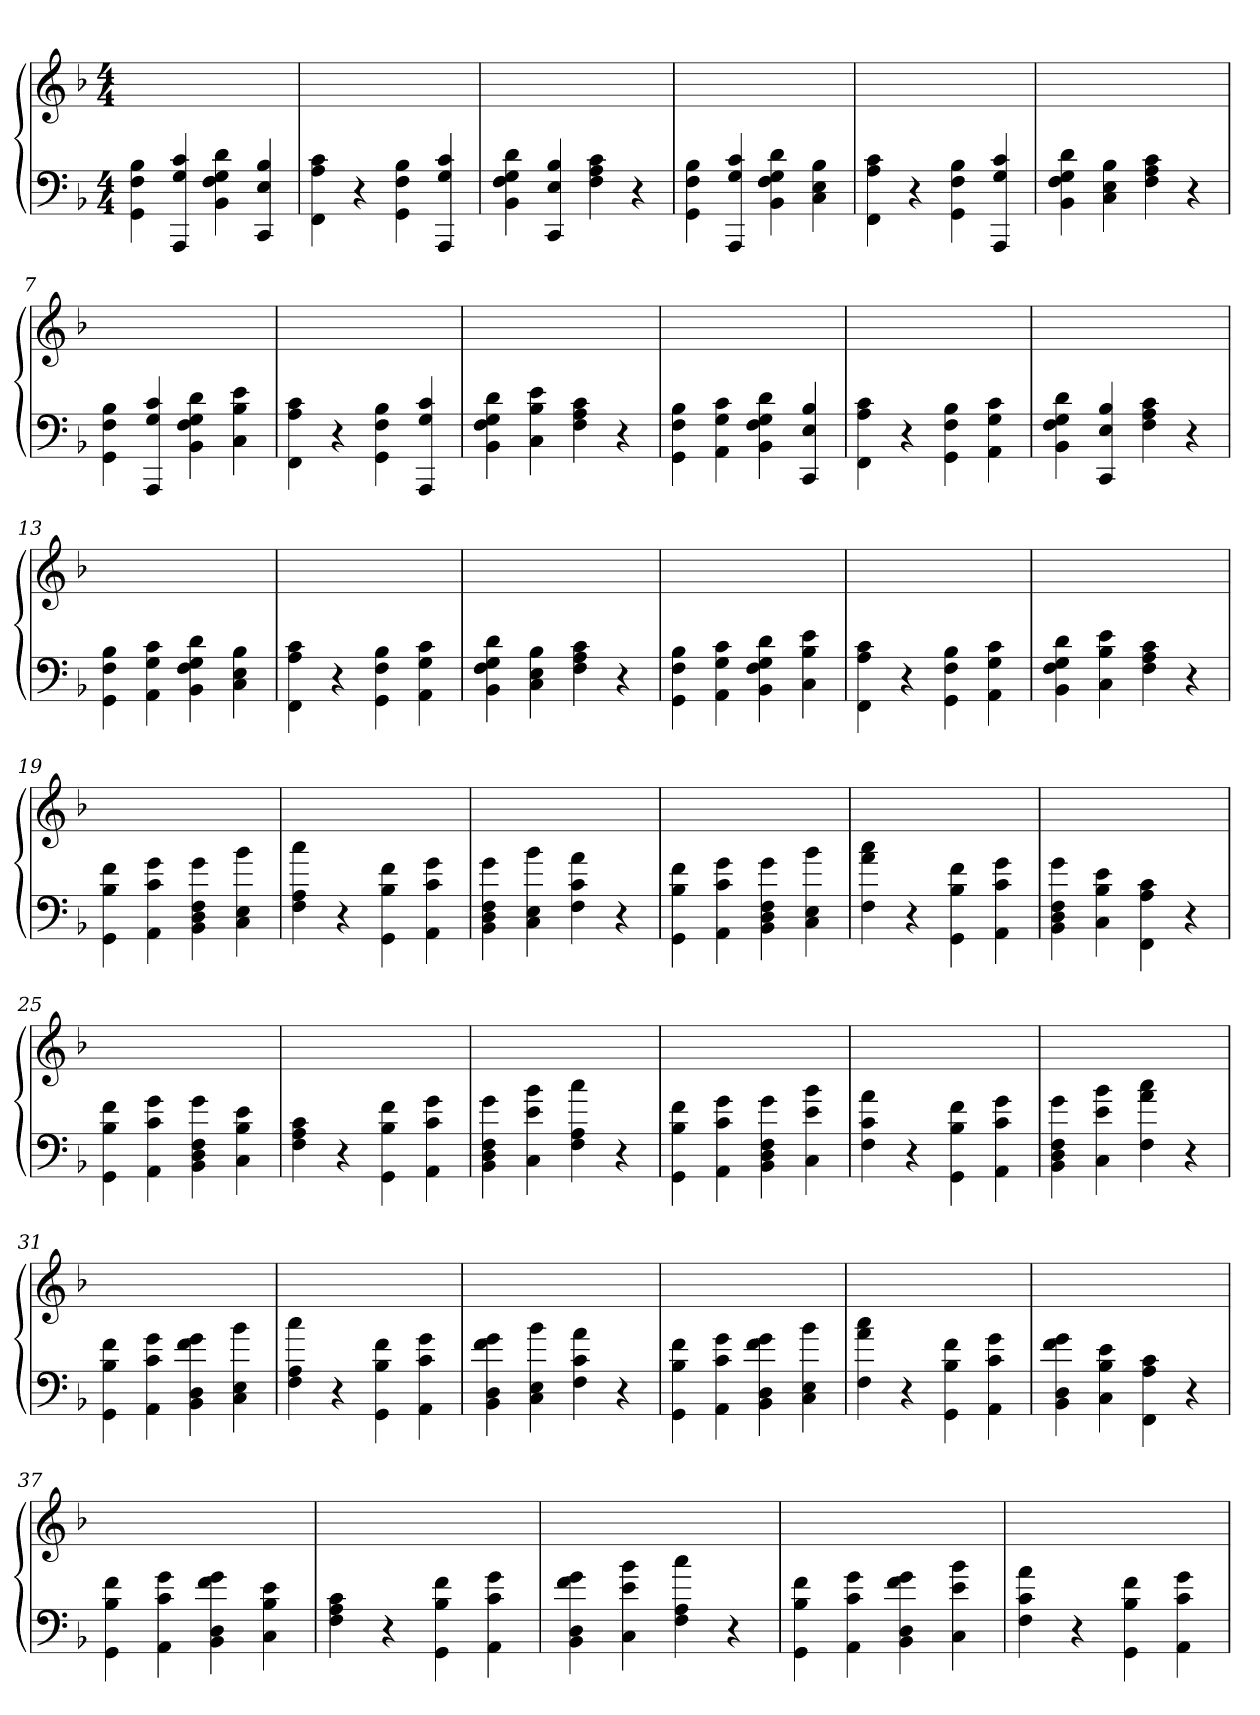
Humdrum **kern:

**kern	**kern
*part2	*part1
*staff2	*staff1
*clefF4	*clefG2
*k[b-]	*k[b-]
*F:	*F:
*M4/4	*M4/4
*MM60	*MM60
=1	=1
4GG 4F 4B-	1ryy
4AAA 4G 4c	.
4BB- 4F 4G 4d	.
4CC 4E 4B-	.
=2	=2
4FF 4A 4c	1ryy
4r	.
4GG 4F 4B-	.
4AAA 4G 4c	.
=3	=3
4BB- 4F 4G 4d	1ryy
4CC 4E 4B-	.
4F 4A 4c	.
4r	.
=4	=4
4GG 4F 4B-	1ryy
4AAA 4G 4c	.
4BB- 4F 4G 4d	.
4C 4E 4B-	.
=5	=5
4FF 4A 4c	1ryy
4r	.
4GG 4F 4B-	.
4AAA 4G 4c	.
=6	=6
4BB- 4F 4G 4d	1ryy
4C 4E 4B-	.
4F 4A 4c	.
4r	.
=7	=7
4GG 4F 4B-	1ryy
4AAA 4G 4c	.
4BB- 4F 4G 4d	.
4C 4B- 4e	.
=8	=8
4FF 4A 4c	1ryy
4r	.
4GG 4F 4B-	.
4AAA 4G 4c	.
=9	=9
4BB- 4F 4G 4d	1ryy
4C 4B- 4e	.
4F 4A 4c	.
4r	.
=10	=10
4GG 4F 4B-	1ryy
4AA 4G 4c	.
4BB- 4F 4G 4d	.
4CC 4E 4B-	.
=11	=11
4FF 4A 4c	1ryy
4r	.
4GG 4F 4B-	.
4AA 4G 4c	.
=12	=12
4BB- 4F 4G 4d	1ryy
4CC 4E 4B-	.
4F 4A 4c	.
4r	.
=13	=13
4GG 4F 4B-	1ryy
4AA 4G 4c	.
4BB- 4F 4G 4d	.
4C 4E 4B-	.
=14	=14
4FF 4A 4c	1ryy
4r	.
4GG 4F 4B-	.
4AA 4G 4c	.
=15	=15
4BB- 4F 4G 4d	1ryy
4C 4E 4B-	.
4F 4A 4c	.
4r	.
=16	=16
4GG 4F 4B-	1ryy
4AA 4G 4c	.
4BB- 4F 4G 4d	.
4C 4B- 4e	.
=17	=17
4FF 4A 4c	1ryy
4r	.
4GG 4F 4B-	.
4AA 4G 4c	.
=18	=18
4BB- 4F 4G 4d	1ryy
4C 4B- 4e	.
4F 4A 4c	.
4r	.
=19	=19
4GG 4B- 4f	1ryy
4AA 4c 4g	.
4BB- 4D 4F 4g	.
4C 4E 4b-	.
=20	=20
4F 4A 4cc	1ryy
4r	.
4GG 4B- 4f	.
4AA 4c 4g	.
=21	=21
4BB- 4D 4F 4g	1ryy
4C 4E 4b-	.
4F 4c 4a	.
4r	.
=22	=22
4GG 4B- 4f	1ryy
4AA 4c 4g	.
4BB- 4D 4F 4g	.
4C 4E 4b-	.
=23	=23
4F 4a 4cc	1ryy
4r	.
4GG 4B- 4f	.
4AA 4c 4g	.
=24	=24
4BB- 4D 4F 4g	1ryy
4C 4B- 4e	.
4FF 4A 4c	.
4r	.
=25	=25
4GG 4B- 4f	1ryy
4AA 4c 4g	.
4BB- 4D 4F 4g	.
4C 4B- 4e	.
=26	=26
4F 4A 4c	1ryy
4r	.
4GG 4B- 4f	.
4AA 4c 4g	.
=27	=27
4BB- 4D 4F 4g	1ryy
4C 4e 4b-	.
4F 4A 4cc	.
4r	.
=28	=28
4GG 4B- 4f	1ryy
4AA 4c 4g	.
4BB- 4D 4F 4g	.
4C 4e 4b-	.
=29	=29
4F 4c 4a	1ryy
4r	.
4GG 4B- 4f	.
4AA 4c 4g	.
=30	=30
4BB- 4D 4F 4g	1ryy
4C 4e 4b-	.
4F 4a 4cc	.
4r	.
=31	=31
4GG 4B- 4f	1ryy
4AA 4c 4g	.
4BB- 4D 4f 4g	.
4C 4E 4b-	.
=32	=32
4F 4A 4cc	1ryy
4r	.
4GG 4B- 4f	.
4AA 4c 4g	.
=33	=33
4BB- 4D 4f 4g	1ryy
4C 4E 4b-	.
4F 4c 4a	.
4r	.
=34	=34
4GG 4B- 4f	1ryy
4AA 4c 4g	.
4BB- 4D 4f 4g	.
4C 4E 4b-	.
=35	=35
4F 4a 4cc	1ryy
4r	.
4GG 4B- 4f	.
4AA 4c 4g	.
=36	=36
4BB- 4D 4f 4g	1ryy
4C 4B- 4e	.
4FF 4A 4c	.
4r	.
=37	=37
4GG 4B- 4f	1ryy
4AA 4c 4g	.
4BB- 4D 4f 4g	.
4C 4B- 4e	.
=38	=38
4F 4A 4c	1ryy
4r	.
4GG 4B- 4f	.
4AA 4c 4g	.
=39	=39
4BB- 4D 4f 4g	1ryy
4C 4e 4b-	.
4F 4A 4cc	.
4r	.
=40	=40
4GG 4B- 4f	1ryy
4AA 4c 4g	.
4BB- 4D 4f 4g	.
4C 4e 4b-	.
=41	=41
4F 4c 4a	1ryy
4r	.
4GG 4B- 4f	.
4AA 4c 4g	.
=	=
*-	*-
